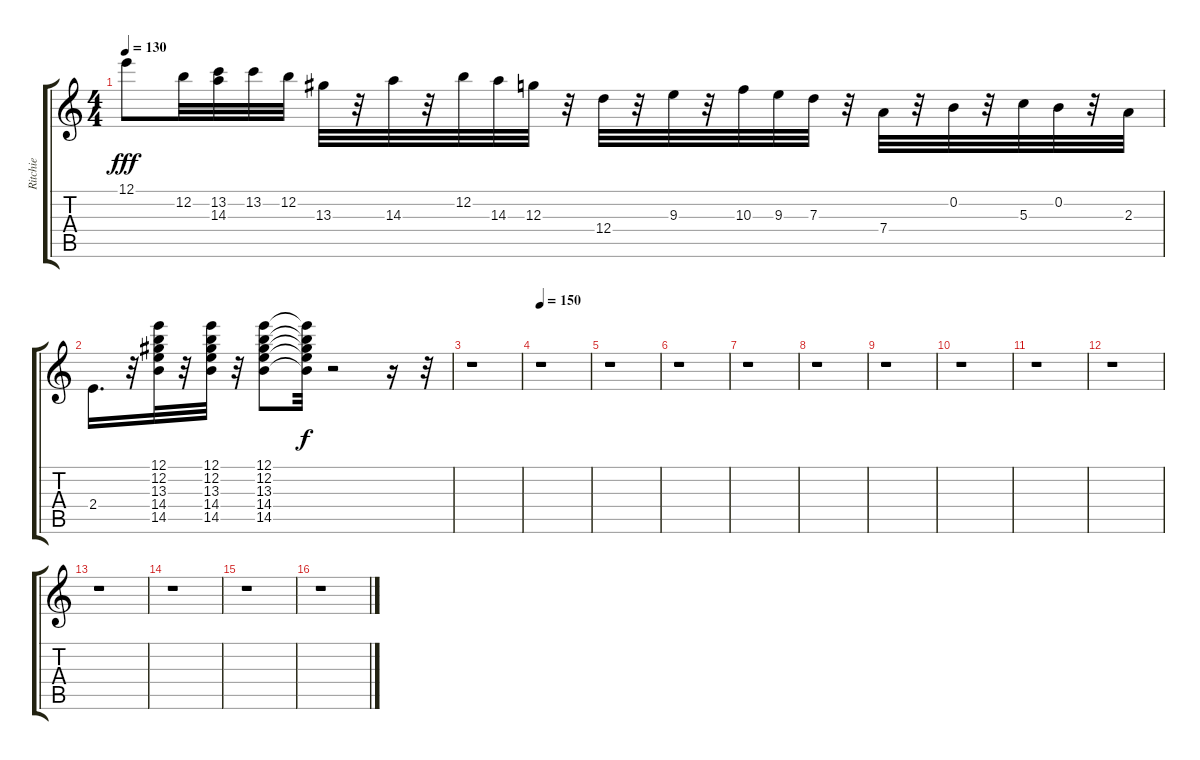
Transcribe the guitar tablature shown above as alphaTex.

\track ("Ritchie" "Ritchie") {instrument acousticguitarsteel}
\staff {score tabs}
\tuning (E4 B3 G3 D3 A2 E2) {hide}
\ts (4 4)
\tempo 130
\clef g2
\ks c
12.1.8{dy fff} 12.2.32 (13.2 14.3).32 13.2.32 12.2.32 13.3.32 r.32 14.3.32 r.32 12.2.32 14.3.32 12.3.32 r.32 12.4.32 r.32 9.3.32 r.32 10.3.32 9.3.32 7.3.32 r.32 7.4.32 r.32 0.2.32 r.32 5.3.32 0.2.32 r.32 2.3.32 |
2.4.16{d} r.32 (12.1 12.2 13.3 14.4 14.5).32 r.32 (12.1 12.2 13.3 14.4 14.5).32 r.32 (12.1 12.2 13.3 14.4 14.5).8 (12.1{t} 12.2{t} 13.3{t} 14.4{t} 14.5{t}).32{dy f} r.2 r.16 r.32 |
r.1 |
\tempo 150
r.1 |
r.1 |
r.1 |
r.1 |
r.1 |
r.1 |
r.1 |
r.1 |
r.1 |
r.1 |
r.1 |
r.1 |
r.1
